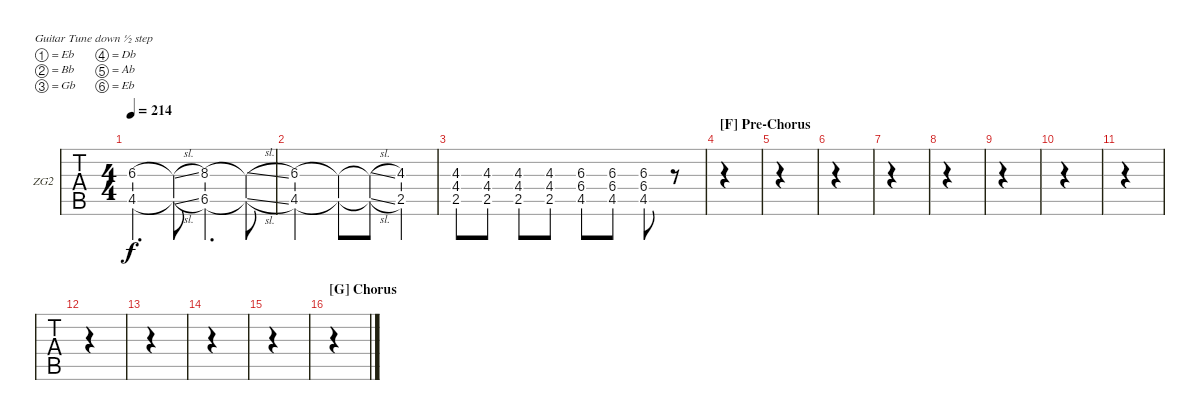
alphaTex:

\defaultSystemsLayout 4
\bracketExtendMode groupsimilarinstruments
\firstSystemTrackNameOrientation horizontal
\otherSystemsTrackNameOrientation horizontal
\track ("Zach - Guitar Two" "ZG2") {instrument distortionguitar}
\staff {tabs}
\tuning (Eb4 Bb3 Gb3 Db3 Ab2 Eb2)
\ts (4 4)
\tempo 214
\clef g2
\ks c
(4.5 6.3).4{d dy f} (4.5{sl t} 6.3{sl t}).8 (6.5 8.3).4{d} (6.5{sl t} 8.3{sl t}).8 |
(4.5 6.3).2 (4.5{t} 6.3{t}).8 (4.5{sl t} 6.3{sl t}).8 (2.5 4.3).4 |
(2.5 4.4 4.3).8 (2.5 4.3 4.4).8 (2.5 4.4 4.3).8 (2.5 4.3 4.4).8 (4.5 6.4 6.3).8 (4.5 6.3 6.4).8 (4.5 6.4 6.3).8 r.8 |
\section ("F" "Pre-Chorus")
\scale
0.244942 |
\scale
0.235975 |
\scale
0.189802 |
|
|
|
|
|
|
|
|
|
\section ("G" "Chorus")
